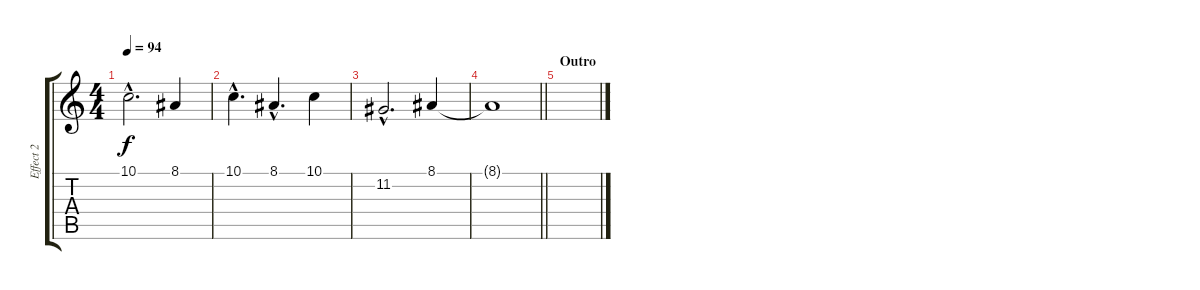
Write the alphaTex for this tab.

\track ("Effect 2" "Effect 2") {instrument fx1rain}
\staff {score tabs}
\tuning (D4 A3 F3 C3 G2 C2) {hide}
\ts (4 4)
\tempo 94
\clef g2
\ks c
10.1{hac}.2{d dy f} 8.1.4 |
10.1{hac}.4{d} 8.1{hac}.4{d} 10.1.4 |
11.2{hac}.2{d} 8.1.4 |
\barLineRight lightlight
8.1{t}.1 |
\section ("" "Outro")
